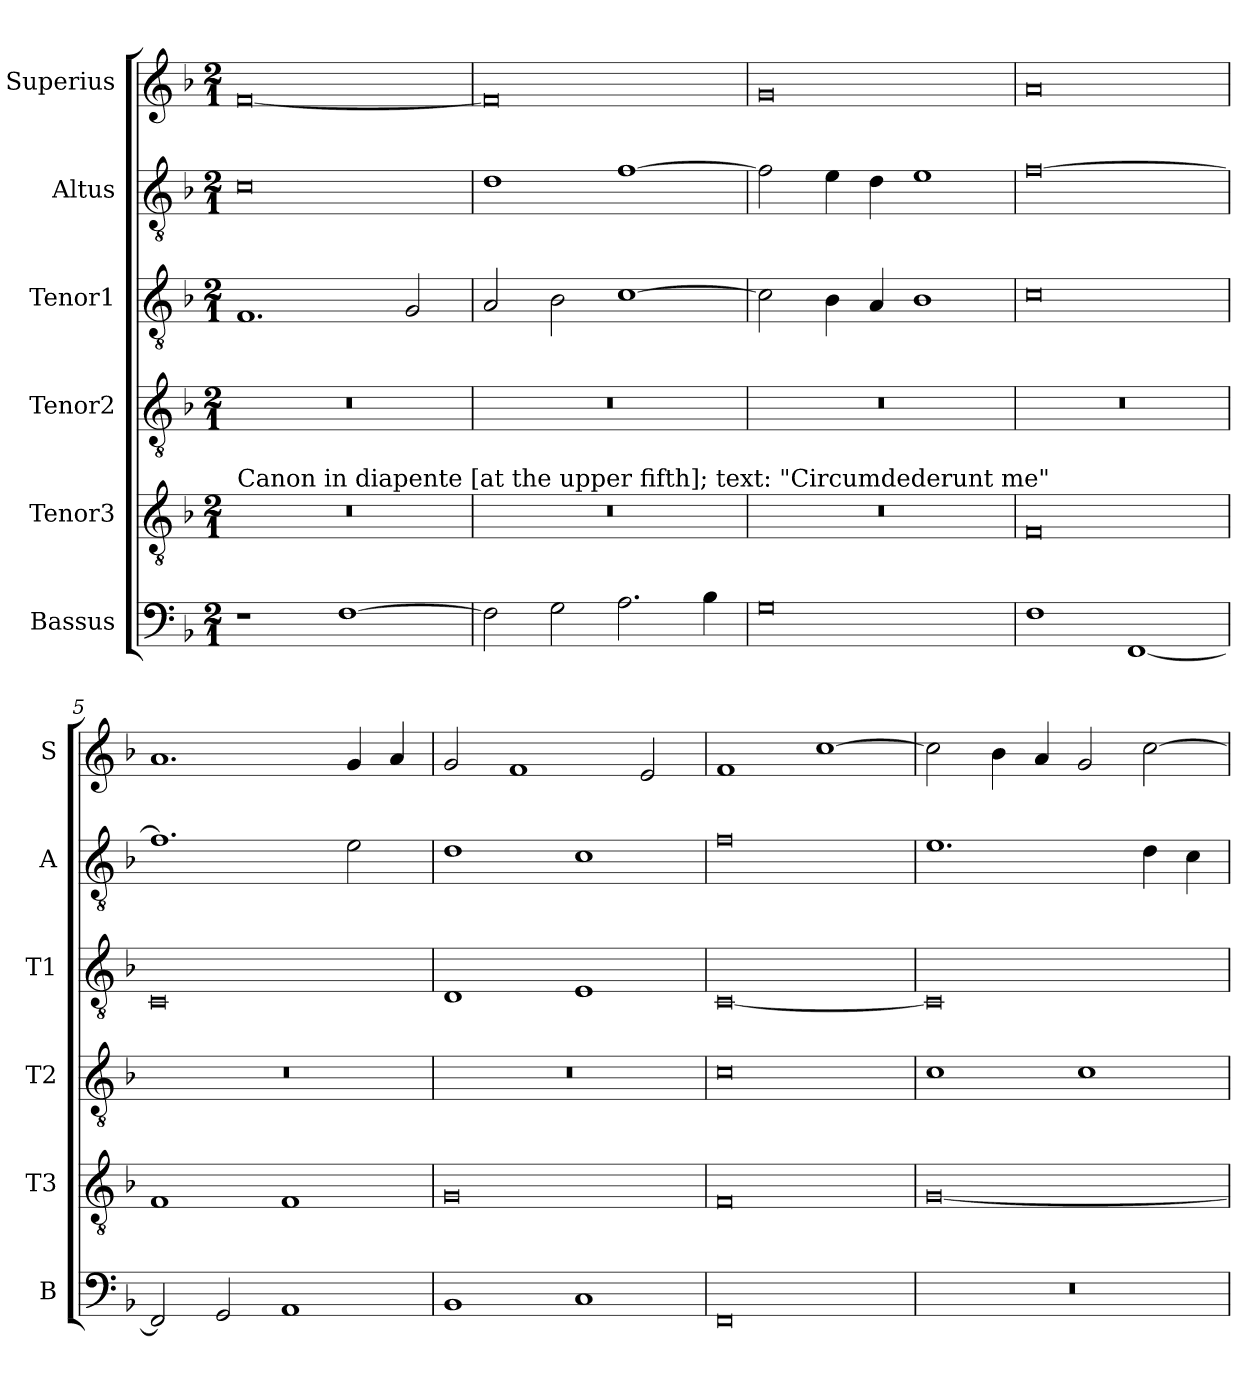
**kern	**kern	**kern	**kern	**kern	**kern
*part6	*part5	*part4	*part3	*part2	*part1
*staff6	*staff5	*staff4	*staff3	*staff2	*staff1
*I"Bassus	*I"Tenor3	*I"Tenor2	*I"Tenor1	*I"Altus	*I"Superius
*I'B	*I'T3	*I'T2	*I'T1	*I'A	*I'S
*clefF4	*clefGv2	*clefGv2	*clefGv2	*clefGv2	*clefG2
*k[b-]	*k[b-]	*k[b-]	*k[b-]	*k[b-]	*k[b-]
*M2/1	*M2/1	*M2/1	*M2/1	*M2/1	*M2/1
=1	=1	=1	=1	=1	=1
!	!LO:TX:a:t=Canon in diapente [at the upper fifth]; text&colon; "Circumdederunt me"	!	!	!	!
1r	0r	0r	1.F	0c	[0f
[1F	.	.	.	.	.
.	.	.	2G/	.	.
=2	=2	=2	=2	=2	=2
2F\]	0r	0r	2A/	1d	0f]
2G\	.	.	2B-\	.	.
2.A\	.	.	[1c	[1f	.
4B-\	.	.	.	.	.
=3	=3	=3	=3	=3	=3
0G	0r	0r	2c\]	2f\]	0g
.	.	.	4B-\	4e\	.
.	.	.	4A/	4d\	.
.	.	.	1B-	1e	.
=4	=4	=4	=4	=4	=4
1F	0F	0r	0c	[0f	0a
[1FF	.	.	.	.	.
=5	=5	=5	=5	=5	=5
2FF/]	1F	0r	0C	1.f]	1.a
2GG/	.	.	.	.	.
1AA	1F	.	.	.	.
.	.	.	.	2e\	4g/
.	.	.	.	.	4a/
=6	=6	=6	=6	=6	=6
1BB-	0G	0r	1D	1d	2g/
.	.	.	.	.	1f
1C	.	.	1E	1c	.
.	.	.	.	.	2e/
=7	=7	=7	=7	=7	=7
0FF	0F	0c	[0C	0f	1f
.	.	.	.	.	[1cc
=8	=8	=8	=8	=8	=8
0r	[0G	1c	0C]	1.e	2cc\]
.	.	.	.	.	4b-\
.	.	.	.	.	4a/
.	.	1c	.	.	2g/
.	.	.	.	4d\	[2cc\
.	.	.	.	4c\	.
=	=	=	=	=	=
*-	*-	*-	*-	*-	*-
